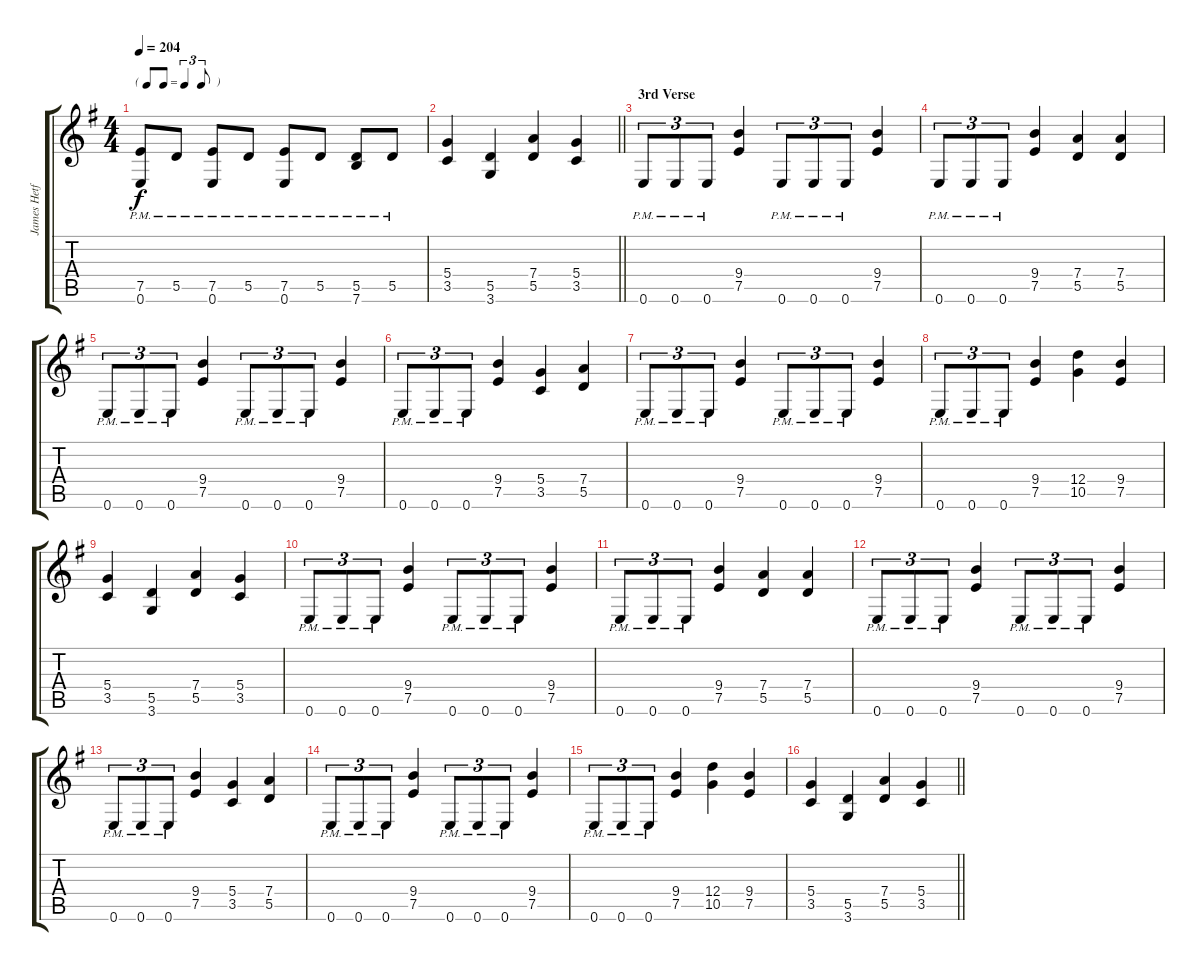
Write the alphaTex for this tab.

\track ("James Hetfield" "James Hetf") {instrument distortionguitar}
\staff {score tabs}
\tuning (E4 B3 G3 D3 A2 E2) {hide}
\ts (4 4)
\tf triplet8th
\tempo 204
\clef g2
\ks eminor
(7.5{pm} 0.6{pm}).8{dy f} 5.5{pm}.8 (7.5{pm} 0.6{pm}).8 5.5{pm}.8 (7.5{pm} 0.6{pm}).8 5.5{pm}.8 (5.5{pm} 7.6{pm}).8 5.5{pm}.8 |
\barLineRight lightlight
(5.4 3.5).4 (5.5 3.6).4 (7.4 5.5).4 (5.4 3.5).4 |
\section ("" "3rd Verse")
0.6{pm}.8{tu (3 2)} 0.6{pm}.8{tu (3 2)} 0.6{pm}.8{tu (3 2)} (9.4 7.5).4 0.6{pm}.8{tu (3 2)} 0.6{pm}.8{tu (3 2)} 0.6{pm}.8{tu (3 2)} (9.4 7.5).4 |
0.6{pm}.8{tu (3 2)} 0.6{pm}.8{tu (3 2)} 0.6{pm}.8{tu (3 2)} (9.4 7.5).4 (7.4 5.5).4 (7.4 5.5).4 |
0.6{pm}.8{tu (3 2)} 0.6{pm}.8{tu (3 2)} 0.6{pm}.8{tu (3 2)} (9.4 7.5).4 0.6{pm}.8{tu (3 2)} 0.6{pm}.8{tu (3 2)} 0.6{pm}.8{tu (3 2)} (9.4 7.5).4 |
0.6{pm}.8{tu (3 2)} 0.6{pm}.8{tu (3 2)} 0.6{pm}.8{tu (3 2)} (9.4 7.5).4 (5.4 3.5).4 (7.4 5.5).4 |
0.6{pm}.8{tu (3 2)} 0.6{pm}.8{tu (3 2)} 0.6{pm}.8{tu (3 2)} (9.4 7.5).4 0.6{pm}.8{tu (3 2)} 0.6{pm}.8{tu (3 2)} 0.6{pm}.8{tu (3 2)} (9.4 7.5).4 |
0.6{pm}.8{tu (3 2)} 0.6{pm}.8{tu (3 2)} 0.6{pm}.8{tu (3 2)} (9.4 7.5).4 (12.4 10.5).4 (9.4 7.5).4 |
(5.4 3.5).4 (5.5 3.6).4 (7.4 5.5).4 (5.4 3.5).4 |
0.6{pm}.8{tu (3 2)} 0.6{pm}.8{tu (3 2)} 0.6{pm}.8{tu (3 2)} (9.4 7.5).4 0.6{pm}.8{tu (3 2)} 0.6{pm}.8{tu (3 2)} 0.6{pm}.8{tu (3 2)} (9.4 7.5).4 |
0.6{pm}.8{tu (3 2)} 0.6{pm}.8{tu (3 2)} 0.6{pm}.8{tu (3 2)} (9.4 7.5).4 (7.4 5.5).4 (7.4 5.5).4 |
0.6{pm}.8{tu (3 2)} 0.6{pm}.8{tu (3 2)} 0.6{pm}.8{tu (3 2)} (9.4 7.5).4 0.6{pm}.8{tu (3 2)} 0.6{pm}.8{tu (3 2)} 0.6{pm}.8{tu (3 2)} (9.4 7.5).4 |
0.6{pm}.8{tu (3 2)} 0.6{pm}.8{tu (3 2)} 0.6{pm}.8{tu (3 2)} (9.4 7.5).4 (5.4 3.5).4 (7.4 5.5).4 |
0.6{pm}.8{tu (3 2)} 0.6{pm}.8{tu (3 2)} 0.6{pm}.8{tu (3 2)} (9.4 7.5).4 0.6{pm}.8{tu (3 2)} 0.6{pm}.8{tu (3 2)} 0.6{pm}.8{tu (3 2)} (9.4 7.5).4 |
0.6{pm}.8{tu (3 2)} 0.6{pm}.8{tu (3 2)} 0.6{pm}.8{tu (3 2)} (9.4 7.5).4 (12.4 10.5).4 (9.4 7.5).4 |
\barLineRight lightlight
(5.4 3.5).4 (5.5 3.6).4 (7.4 5.5).4 (5.4 3.5).4
